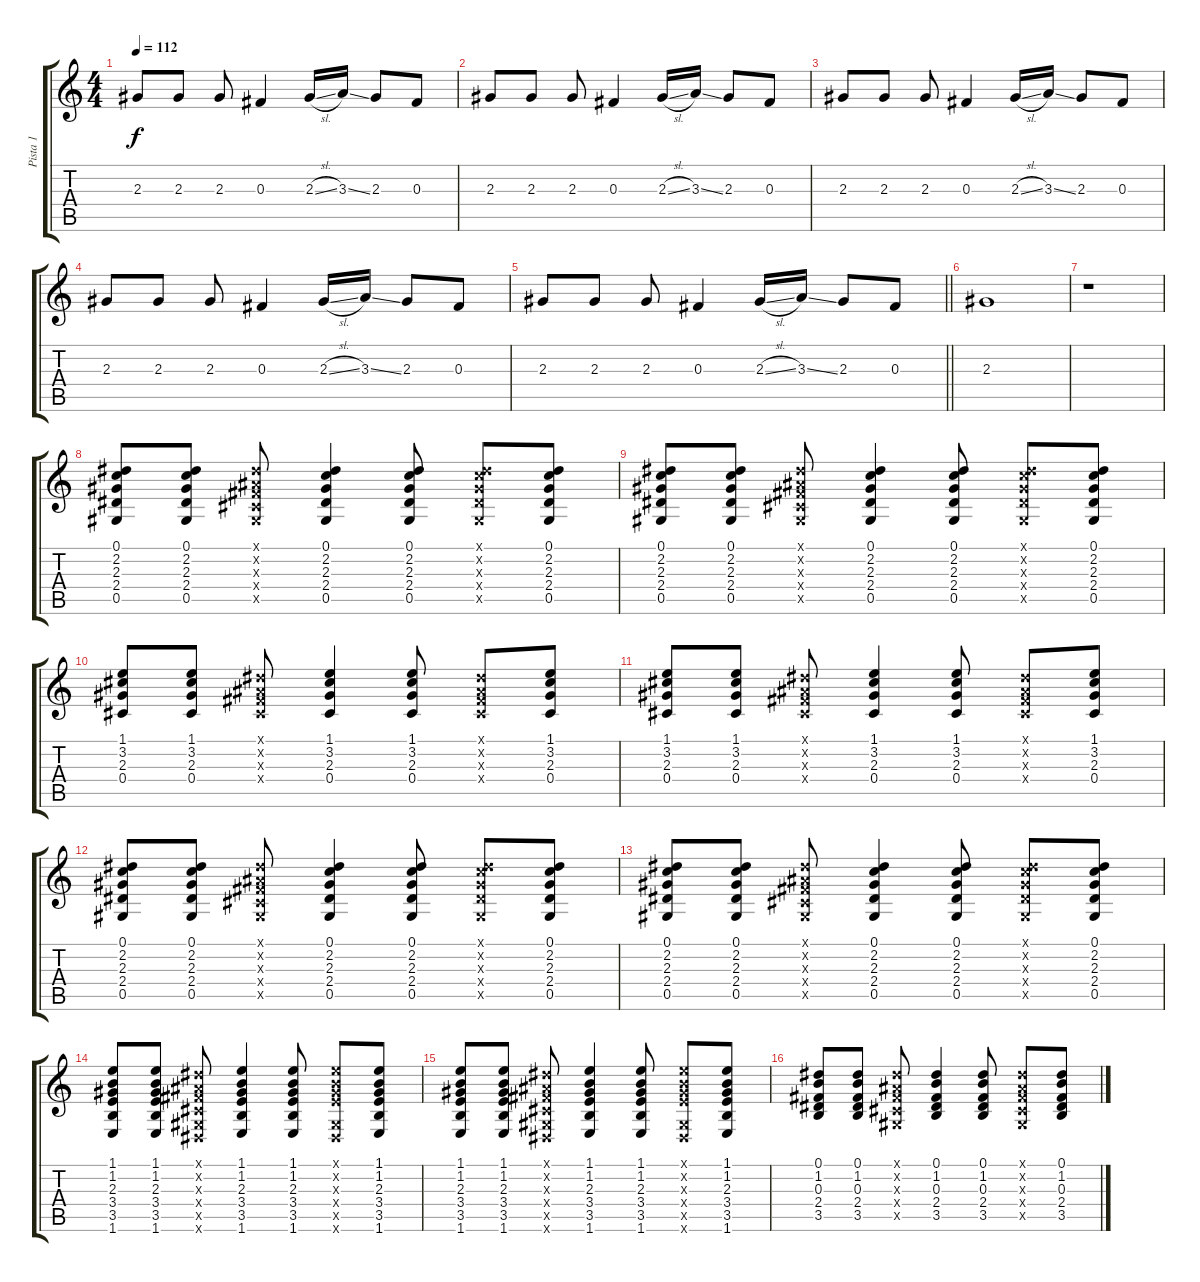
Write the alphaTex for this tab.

\track ("Pista 1" "Pista 1") {instrument acousticguitarsteel}
\staff {score tabs}
\tuning (Eb4 Bb3 Gb3 Db3 Ab2 Eb2) {hide}
\ts (4 4)
\tempo 112
\clef g2
\ks c
2.3.8{dy f} 2.3.8 2.3.8 0.3.4 2.3{sl}.16 3.3{ss}.16 2.3.8 0.3.8 |
2.3.8 2.3.8 2.3.8 0.3.4 2.3{sl}.16 3.3{ss}.16 2.3.8 0.3.8 |
2.3.8 2.3.8 2.3.8 0.3.4 2.3{sl}.16 3.3{ss}.16 2.3.8 0.3.8 |
2.3.8 2.3.8 2.3.8 0.3.4 2.3{sl}.16 3.3{ss}.16 2.3.8 0.3.8 |
\barLineRight lightlight
2.3.8 2.3.8 2.3.8 0.3.4 2.3{sl}.16 3.3{ss}.16 2.3.8 0.3.8 |
2.3.1 |
r.1 |
(0.1 2.2 2.3 2.4 0.5).8{volume 6 instrument acousticguitarsteel} (0.1 2.2 2.3 2.4 0.5).8 (0.1{x} 0.2{x} 0.3{x} 0.4{x} 0.5{x}).8 (0.1 2.2 2.3 2.4 0.5).4 (0.1 2.2 2.3 2.4 0.5).8 (0.1{x} 2.2{x} 2.3{x} 2.4{x} 0.5{x}).8 (0.1 2.2 2.3 2.4 0.5).8 |
(0.1 2.2 2.3 2.4 0.5).8 (0.1 2.2 2.3 2.4 0.5).8 (0.1{x} 0.2{x} 0.3{x} 0.4{x} 0.5{x}).8 (0.1 2.2 2.3 2.4 0.5).4 (0.1 2.2 2.3 2.4 0.5).8 (0.1{x} 2.2{x} 2.3{x} 2.4{x} 0.5{x}).8 (0.1 2.2 2.3 2.4 0.5).8 |
(1.1 3.2 2.3 0.4).8 (1.1 3.2 2.3 0.4).8 (0.1{x} 0.2{x} 0.3{x} 0.4{x}).8 (1.1 3.2 2.3 0.4).4 (1.1 3.2 2.3 0.4).8 (0.1{x} 0.2{x} 0.3{x} 0.4{x}).8 (1.1 3.2 2.3 0.4).8 |
(1.1 3.2 2.3 0.4).8 (1.1 3.2 2.3 0.4).8 (0.1{x} 0.2{x} 0.3{x} 0.4{x}).8 (1.1 3.2 2.3 0.4).4 (1.1 3.2 2.3 0.4).8 (0.1{x} 0.2{x} 0.3{x} 0.4{x}).8 (1.1 3.2 2.3 0.4).8 |
(0.1 2.2 2.3 2.4 0.5).8 (0.1 2.2 2.3 2.4 0.5).8 (0.1{x} 0.2{x} 0.3{x} 0.4{x} 0.5{x}).8 (0.1 2.2 2.3 2.4 0.5).4 (0.1 2.2 2.3 2.4 0.5).8 (0.1{x} 2.2{x} 2.3{x} 2.4{x} 0.5{x}).8 (0.1 2.2 2.3 2.4 0.5).8 |
(0.1 2.2 2.3 2.4 0.5).8 (0.1 2.2 2.3 2.4 0.5).8 (0.1{x} 0.2{x} 0.3{x} 0.4{x} 0.5{x}).8 (0.1 2.2 2.3 2.4 0.5).4 (0.1 2.2 2.3 2.4 0.5).8 (0.1{x} 2.2{x} 2.3{x} 2.4{x} 0.5{x}).8 (0.1 2.2 2.3 2.4 0.5).8 |
(1.1 1.2 2.3 3.4 3.5 1.6).8 (1.1 1.2 2.3 3.4 3.5 1.6).8 (0.1{x} 0.2{x} 0.3{x} 0.4{x} 0.5{x} 0.6{x}).8 (1.1 1.2 2.3 3.4 3.5 1.6).4 (1.1 1.2 2.3 3.4 3.5 1.6).8 (1.1{x} 1.2{x} 2.3{x} 3.4{x} 0.5{x} 0.6{x}).8 (1.1 1.2 2.3 3.4 3.5 1.6).8 |
(1.1 1.2 2.3 3.4 3.5 1.6).8 (1.1 1.2 2.3 3.4 3.5 1.6).8 (0.1{x} 0.2{x} 0.3{x} 0.4{x} 0.5{x} 0.6{x}).8 (1.1 1.2 2.3 3.4 3.5 1.6).4 (1.1 1.2 2.3 3.4 3.5 1.6).8 (1.1{x} 1.2{x} 2.3{x} 3.4{x} 0.5{x} 0.6{x}).8 (1.1 1.2 2.3 3.4 3.5 1.6).8 |
(0.1 1.2 0.3 2.4 3.5).8 (0.1 1.2 0.3 2.4 3.5).8 (0.1{x} 0.2{x} 0.3{x} 0.4{x} 0.5{x}).8 (0.1 1.2 0.3 2.4 3.5).4 (0.1 1.2 0.3 2.4 3.5).8 (0.1{x} 0.2{x} 0.3{x} 0.4{x} 0.5{x}).8 (0.1 1.2 0.3 2.4 3.5).8
